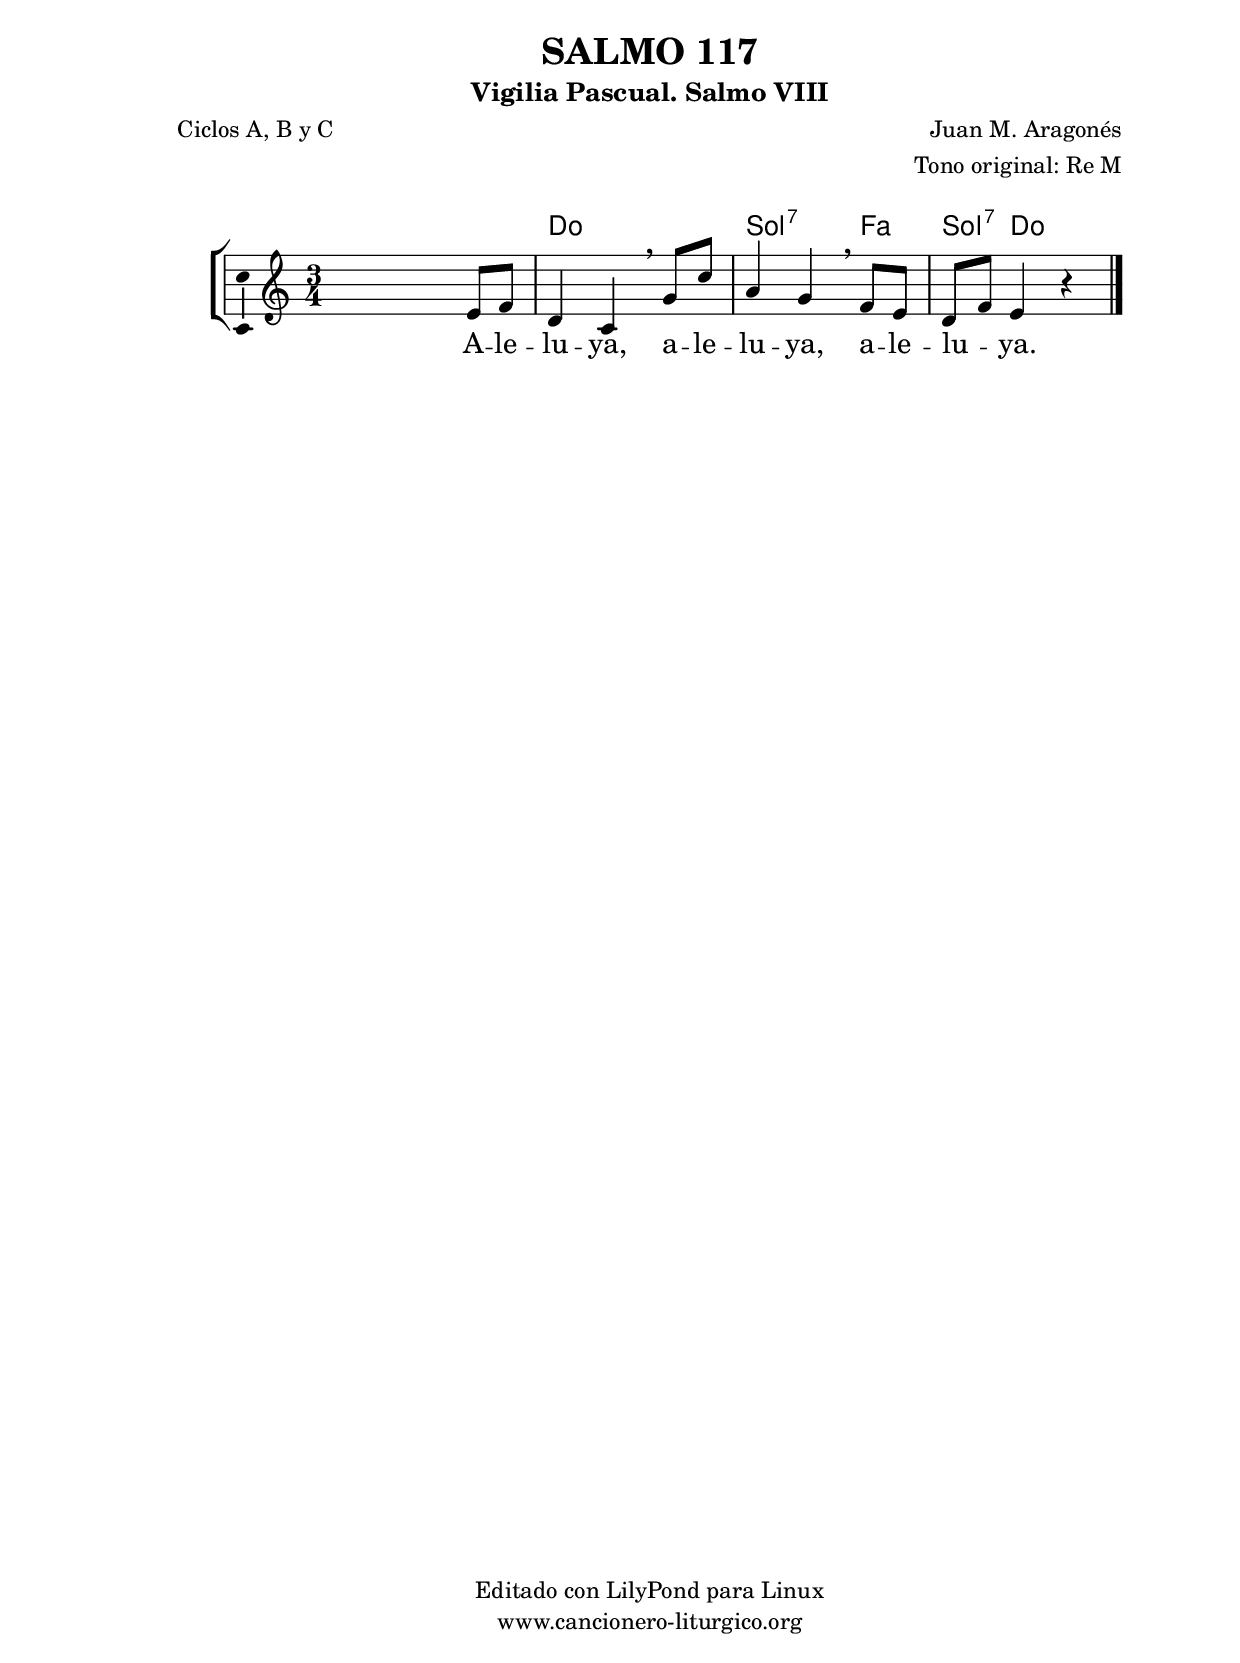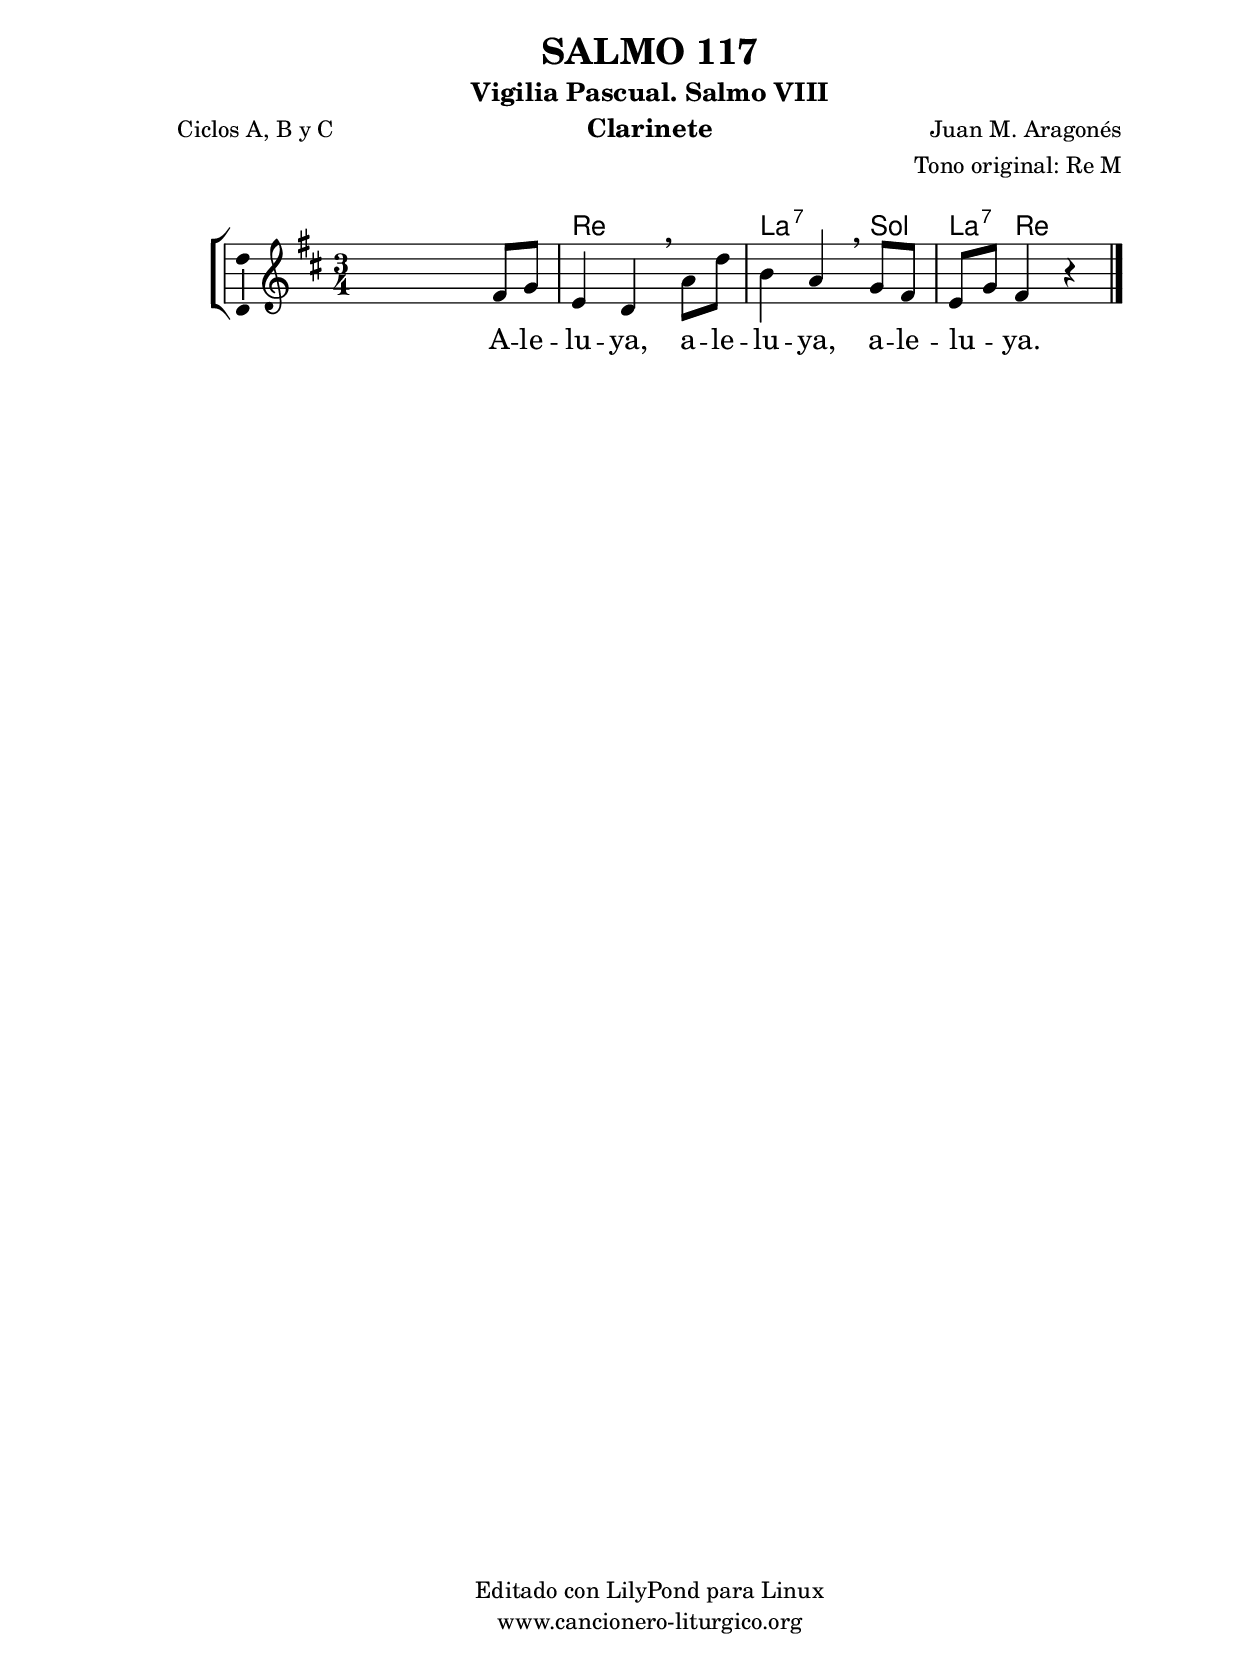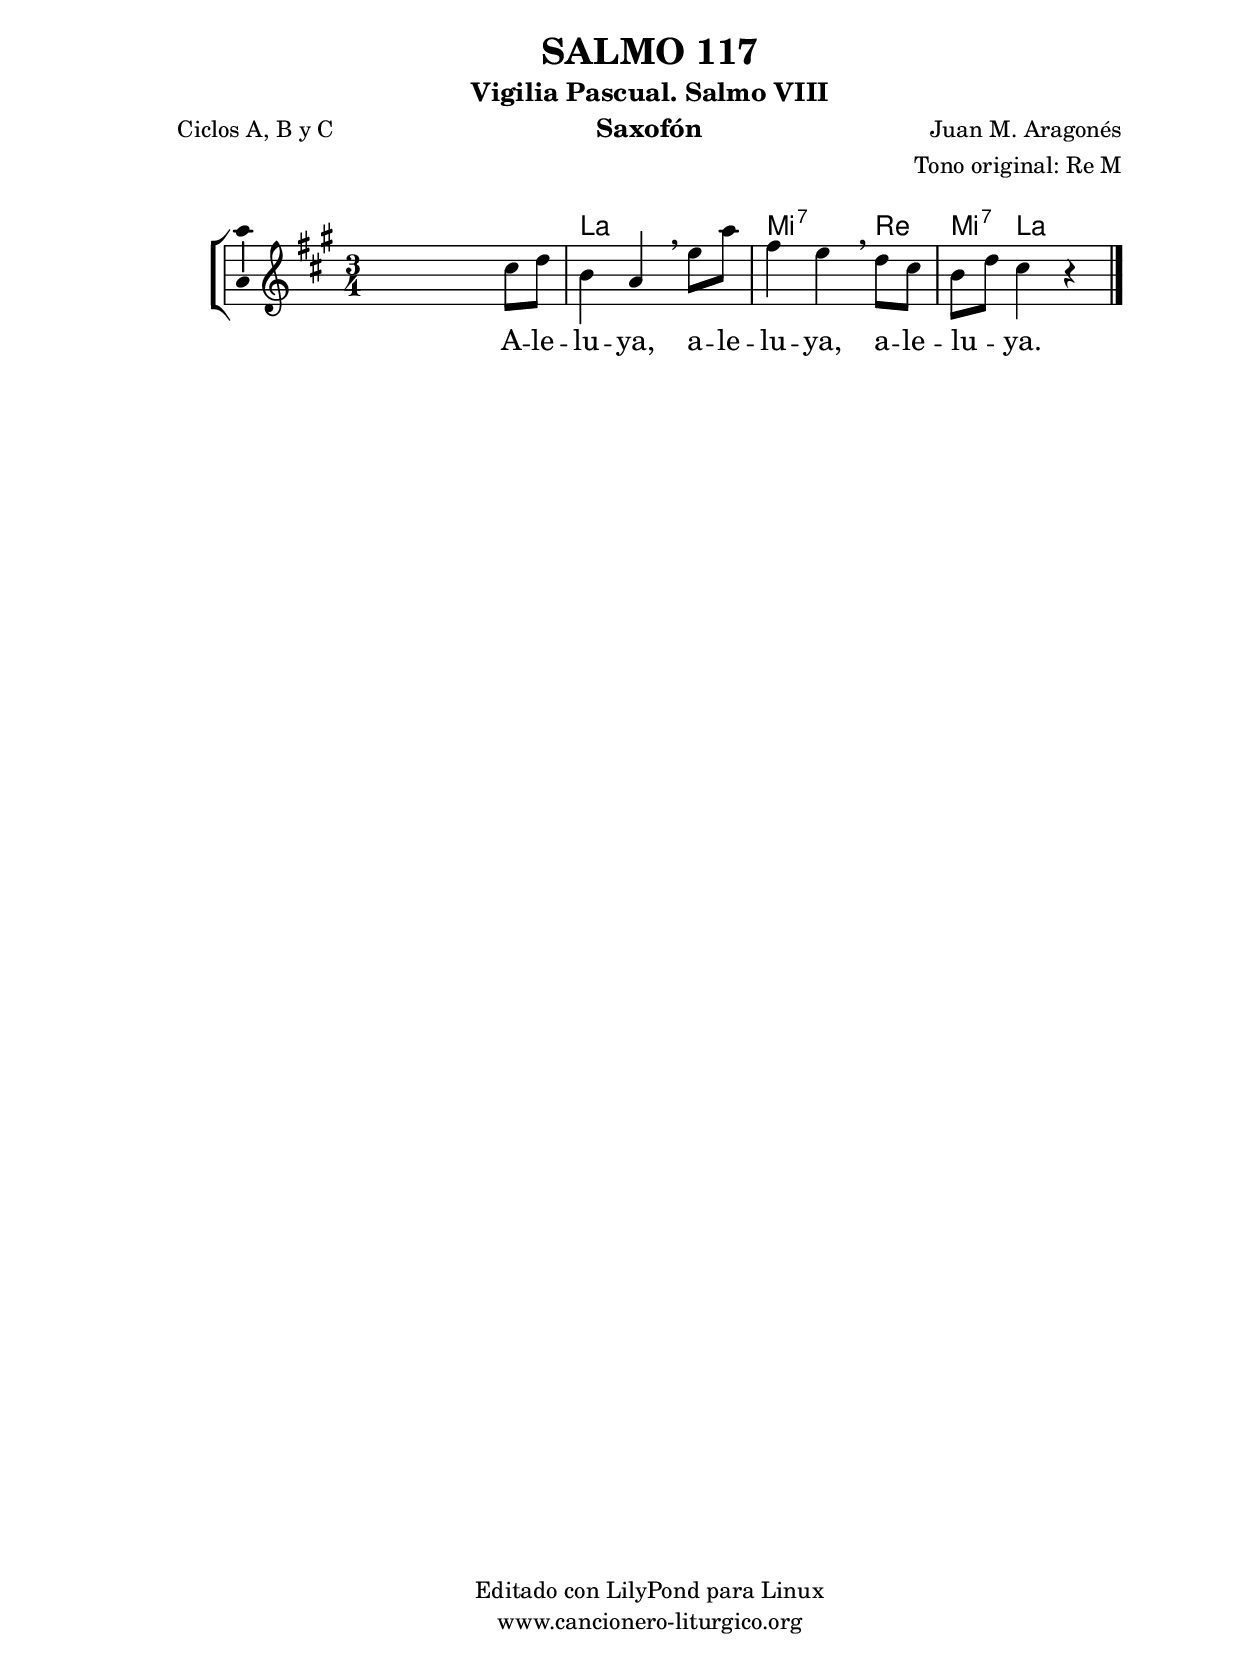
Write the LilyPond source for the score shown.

%
%para convertir .midi en .wav:
%timidity filename.midi -Ow -o finename.wav
%
%
%Para convertir de .wav a .mp3:
%lame -h -m j filename.wav
%
%
%para escuchar el midi:
%timidity nombrefichero.midi
%


%versión de lilypond para la que se ha escrito esta partitura:
\version "2.16.0"

	%Tamaño papel
	#(set-default-paper-size "a4")
	%Tamaño partitura
	#(set-global-staff-size 20)
	%No responde al pulsar sobre una nota
	#(ly:set-option 'point-and-click #f)

%parámetros del encabezamiento:
\header {
	title = "SALMO 117"
	subtitle = "Vigilia Pascual. Salmo VIII"
	composer = "Juan M. Aragonés"
	poet = "Ciclos A, B y C"
	meter = ""
	arranger = "Tono original: Re M"
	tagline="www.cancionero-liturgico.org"
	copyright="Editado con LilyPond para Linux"
	tiempo = "Pascua"
	usos = "Salmo"
	letra = "Aleluya."
	}

%parámetros asociados al papel:
\paper  {
	oddHeaderMarkup = \markup {\fill-line { \on-the-fly #not-first-page \fromproperty #'header:title \on-the-fly #not-first-page \fromproperty #'header:composer }}
	evenHeaderMarkup = \markup {\fill-line { \fromproperty #'header:composer \fromproperty #'header:title }}
	#(set-paper-size "a4")
	print-page-number = ##f
	first-page-number = 1
	print-first-page-number = ##f
%	head-separation = 3.0 \cm
	top-margin = 2.0 \cm
	bottom-margin = 0.5\cm
%%%	bottom-margin = -1.0\cm
	left-margin = 3.0 \cm
	line-width = 16.0 \cm 
	indent = 8\mm
	interscoreline = 2.\mm
	between-system-space = 15\mm
%	para que las partituras no llenen la hoja:
	ragged-bottom = ##t
%	idem para la última hoja:
	ragged-last-bottom = ##f
%	para que las partituras llenen el ancho del papel:
	ragged-last = ##f
	after-title-space = 2.5 \cm
%page-count=1
%system-count=8

	%Flexible Vertical Spacing
%	markup-markup-spacing =
%	#'((basic-distance . 15) (minimum-distance . 15) (padding . 3))
	markup-system-spacing =
	#'((basic-distance . 15) (minimum-distance . 15) (padding . 3))
	system-system-spacing =
	#'((basic-distance . 15) (minimum-distance . 15) (padding . 3))
	score-system-spacing =
	#'((basic-distance . 15) (minimum-distance . 15) (padding . 5))
%	top-system-spacing = % header
%	#'((basic-distance . 8) (minimum-distance . 0) (padding . 3))
%	top-markup-spacing =
%	#'((basic-distance . 20) (minimum-distance . 20) (padding . 3))
	last-bottom-spacing = % footer
	#'((basic-distance . 5) (minimum-distance . 5) (padding . 3))
%	score-markup-spacing =
%	#'((basic-distance . 16) (minimum-distance . 13) (padding . 3))

	}


%parámetros que afectan a toda la partitura:
global =  {
	%clave de sol (G):
	\clef G
	%armadura:
	\transpose d c
	\key d \major
	\tempo 4=90
	\set Score.tempoHideNote = ##t
	}


acordes = {
	\italianChords
	\chordmode {
	\transpose d c
{

s2.
d2. a2:7 g4 a:7 d2

	}
	}
}

melodia = 
	\transpose d c
{
	\relative c'{
	\time 3/4

s2 fis8 g
e4 d \breathe a'8 d
b4 a \breathe g8 fis
e8 g fis4 r4

	\bar "|."
	}
	}


texto = \lyricmode {
A -- le -- lu -- ya, a -- le -- lu -- ya, a -- le -- lu -- _ ya.
	}


acordesStaff = \context ChordNames = acordesStaff <<
	\set chordChanges = ##t
	\acordes
	>>


vozStaff = \context Voice = vozStaff
\with {\consists "Ambitus_engraver"}
<<
%	\set Staff.instrumentName = ""
%	\set Staff.shortInstrumentName = ""
%	\set Staff.midiInstrument = #"clarinet"
%	\set Staff.midiInstrument = #"cello"
%	\set Staff.midiInstrument = #"flute"
	\set Staff.midiInstrument = #"electric guitar (jazz)"
%	\set Staff.midiInstrument = #"english horn"
%	\set Staff.midiInstrument = #"violin"
%	\set Staff.midiInstrument = #"glockenspiel"
	\set Staff.midiMinimumVolume = #0.7
	\set Staff.midiMaximumVolume = #0.9
	\global
	\melodia
	>>


textoStaff = \context Lyrics = textoStaff <<
	\lyricsto vozStaff \texto
	>>

\book {
	\score {
		\context ChoirStaff {
			\override StaffGroup.SystemStartBracket #'collapse-height = #1
			\override Score.SystemStartBar #'collapse-height = #1
			<<
			\acordesStaff
			\vozStaff
			\textoStaff
			>>
			}
		\layout {
	    		\context {
				\Lyrics
				\override LyricText #'font-size = #2
				}
	   		 \context {
				\Score
				%fontSize = #3
				\override StaffSymbol #'staff-space = #(magstep +3)
				%\override Beam #'thickness = #0.55
				%\override SpacingSpanner #'spacing-increment = #1.0
				%\override Slur #'height-limit = #1.5
				}
			}
		}
	\score {
		\unfoldRepeats
		\context ChoirStaff {
			<<
			\acordesStaff
			\vozStaff
			>>
			}
		\midi {
	  		\context {
	  			\Score
				tempoWholesPerMinute = #(ly:make-moment 70 4)
				}
			}
		}
	}

%Partitura para clarinete
#(define output-suffix "C")
\book {
	\header{
		instrument = "Clarinete"
		}
	\score {
		\context ChoirStaff {
			\override StaffGroup.SystemStartBracket #'collapse-height = #1
			\override Score.SystemStartBar #'collapse-height = #1
\transpose c d
			<<
			\acordesStaff
			\vozStaff
			\textoStaff
			>>
			}
		\layout {
	    		\context {
				\Lyrics
				\override LyricText #'font-size = #2
				}
	   		 \context {
				\Score
				%fontSize = #3
				\override StaffSymbol #'staff-space = #(magstep +3)
				%\override Beam #'thickness = #0.55
				%\override SpacingSpanner #'spacing-increment = #1.0
				%\override Slur #'height-limit = #1.5
				}
			}
		}
	}

%Partitura para saxofón
#(define output-suffix "S")
\book {
	\header{
		instrument = "Saxofón"
		}
	\score {
		\context ChoirStaff {
			\override StaffGroup.SystemStartBracket #'collapse-height = #1
			\override Score.SystemStartBar #'collapse-height = #1
\transpose c a
			<<
			\acordesStaff
			\vozStaff
			\textoStaff
			>>
			}
		\layout {
	    		\context {
				\Lyrics
				\override LyricText #'font-size = #2
				}
	   		 \context {
				\Score
				%fontSize = #3
				\override StaffSymbol #'staff-space = #(magstep +3)
				%\override Beam #'thickness = #0.55
				%\override SpacingSpanner #'spacing-increment = #1.0
				%\override Slur #'height-limit = #1.5
				}
			}
		}
	}

